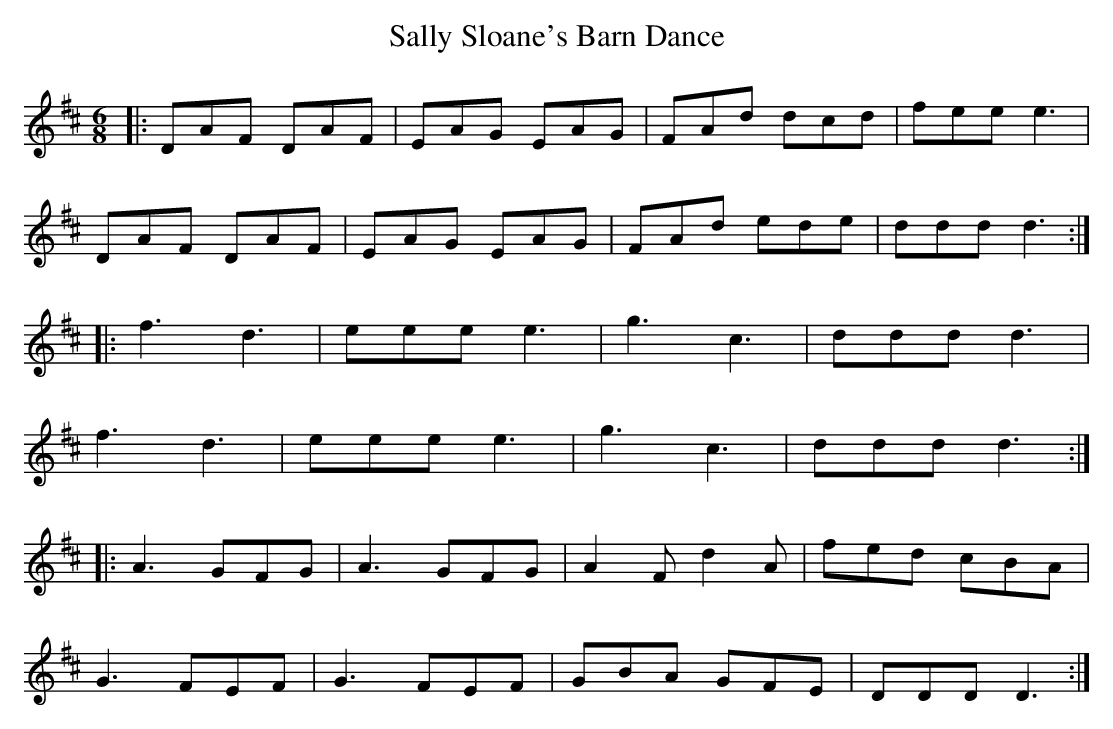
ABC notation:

X:1
T: Sally Sloane's Barn Dance
M: 6/8
L: 1/8
K: Dmaj
|:DAF DAF|EAG EAG|FAd dcd|fee e3|
DAF DAF|EAG EAG|FAd ede|ddd d3:|
|:f3 d3|eee e3|g3 c3|ddd d3|
f3 d3|eee e3|g3 c3|ddd d3:|
|:A3 GFG|A3 GFG|A2 F d2 A|fed cBA|
G3 FEF|G3 FEF|GBA GFE|DDD D3:|
